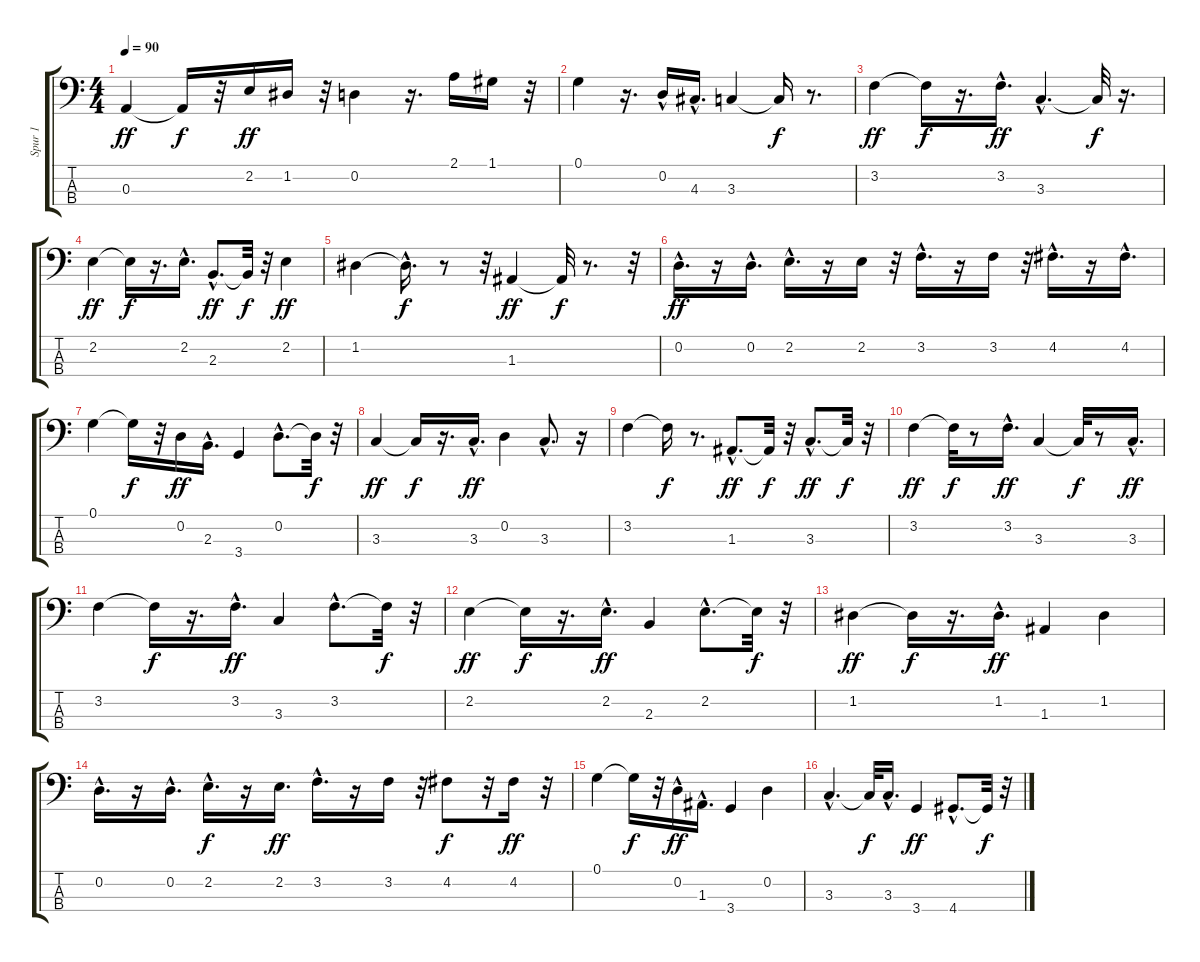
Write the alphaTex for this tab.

\track ("Spur 1" "Spur 1") {instrument electricbasspick}
\staff {score tabs}
\tuning (G2 D2 A1 E1) {hide}
\ts (4 4)
\tempo 90
\clef f4
\ks c
0.3.4{dy ff} 0.3{t}.16{dy f} r.32 2.2.16{dy ff} 1.2.16 r.32 0.2.4 r.16{d} 2.1.16 1.1.16 r.32 |
0.1.4 r.16{d} 0.2{hac}.16 4.3{hac}.16{d} 3.3.4 3.3{t}.16{dy f} r.8{d} |
3.2.4{dy ff} 3.2{t}.16{dy f} r.16{d} 3.2{hac}.16{d dy ff} 3.3{hac}.4{d} 3.3{t}.32{dy f} r.16{d} |
2.2.4{dy ff} 2.2{t}.16{dy f} r.16{d} 2.2{hac}.16{d} 2.3{hac}.8{d dy ff} 2.3{t}.32{dy f} r.32 2.2.4{dy ff} |
1.2.4 1.2{hac t}.16{d dy f} r.8 r.32 1.3.4{dy ff} 1.3{t}.32{dy f} r.8{d} r.32 |
0.2{hac}.16{d dy ff} r.16 0.2{hac}.16{d} 2.2{hac}.16{d} r.16 2.2.16 r.32 3.2{hac}.16{d} r.16 3.2.16 r.32 4.2{hac}.16{d} r.16 4.2{hac}.16{d} |
0.1.4 0.1{t}.16{dy f} r.32 0.2.16{dy ff} 2.3{hac}.16{d} 3.4.4 0.2{hac}.8{d} 0.2{t}.32{dy f} r.32 |
3.3.4{dy ff} 3.3{t}.16{dy f} r.16{d} 3.3{hac}.16{d dy ff} 0.2.4 3.3{hac}.8{d} r.16 |
3.2.4 3.2{t}.16{dy f} r.8{d} 1.3{hac}.8{d dy ff} 1.3{t}.32{dy f} r.32 3.3{hac}.8{d dy ff} 3.3{t}.32{dy f} r.32 |
3.2.4{dy ff} 3.2{t}.32{dy f} r.8 3.2{hac}.16{d dy ff} 3.3.4 3.3{t}.32{dy f} r.8 3.3{hac}.16{d dy ff} |
3.2.4 3.2{t}.16{dy f} r.16{d} 3.2{hac}.16{d dy ff} 3.3.4 3.2{hac}.8{d} 3.2{t}.32{dy f} r.32 |
2.2.4{dy ff} 2.2{t}.16{dy f} r.16{d} 2.2{hac}.16{d dy ff} 2.3.4 2.2{hac}.8{d} 2.2{t}.32{dy f} r.32 |
1.2.4{dy ff} 1.2{t}.16{dy f} r.16{d} 1.2{hac}.16{d dy ff} 1.3.4 1.2.4 |
0.2{hac}.16{d} r.16 0.2{hac}.16{d} 2.2{hac}.16{d dy f} r.16 2.2.16{d dy ff} 3.2{hac}.16{d} r.16 3.2.16 r.32 4.2.8{dy f} r.32 4.2.16{dy ff} r.32 |
0.1.4 0.1{t}.16{dy f} r.32 0.2{hac}.16{dy ff} 1.3{hac}.16{d} 3.4.4 0.2.4 |
3.3{hac}.4{d} 3.3{t}.32{dy f} 3.3{hac}.16{d} 3.4.4{dy ff} 4.4{hac}.8{d} 4.4{t}.32{dy f} r.32
